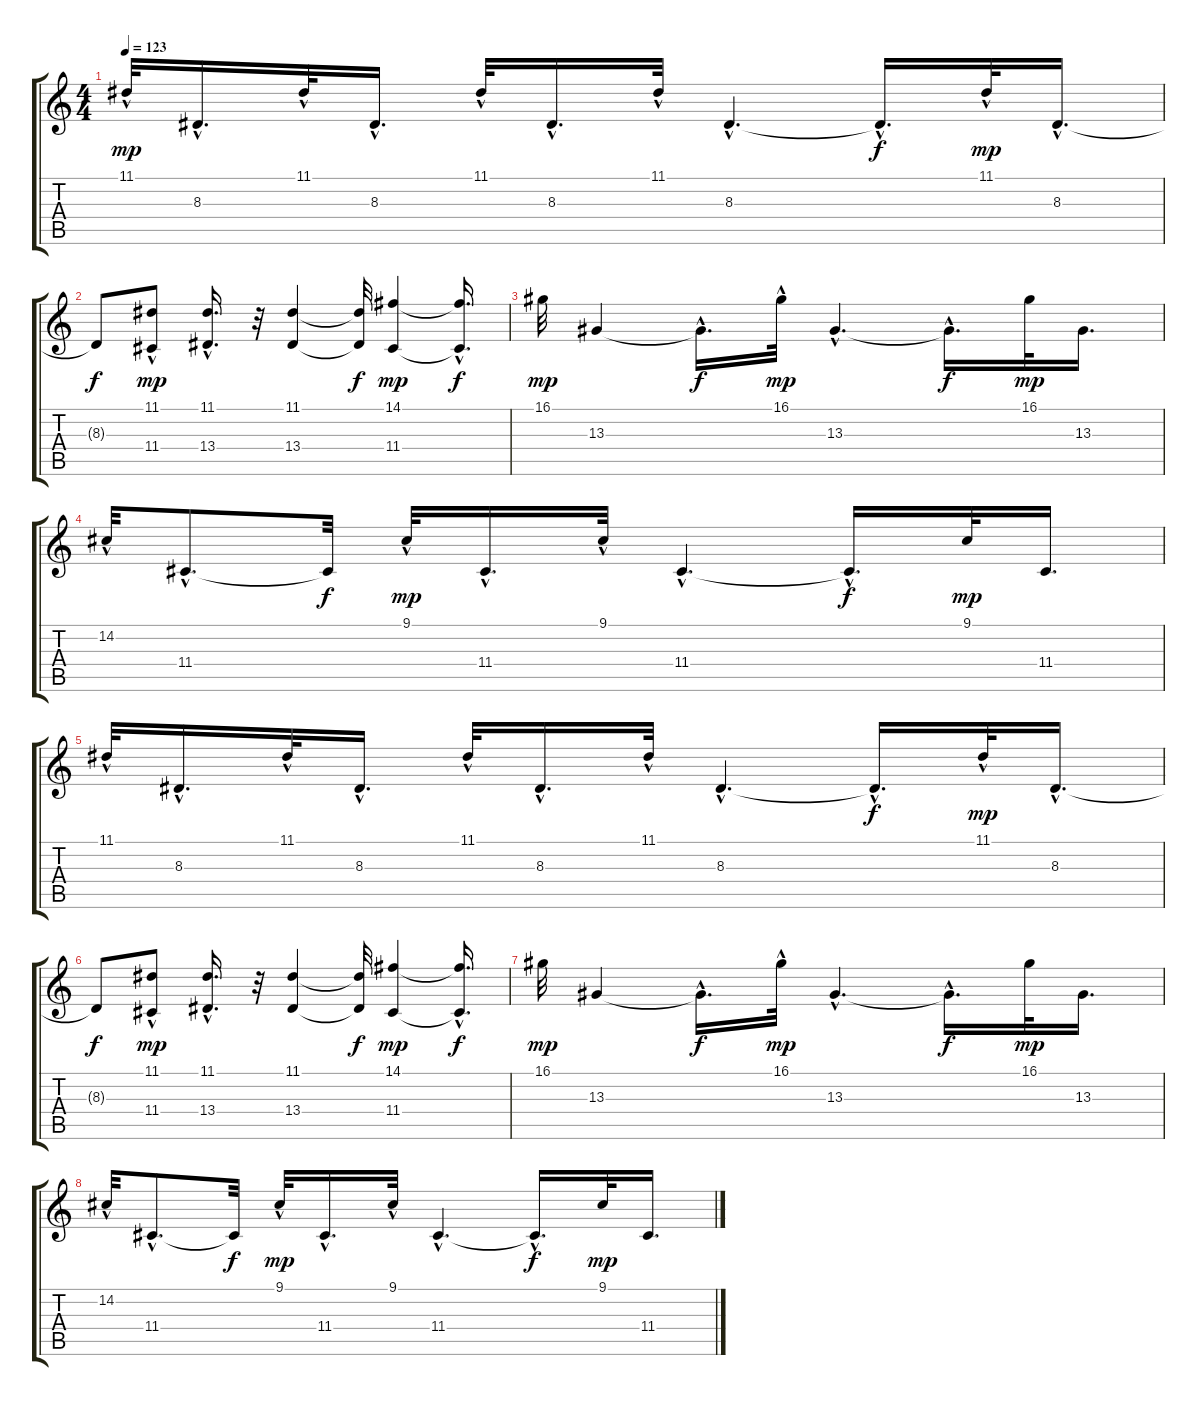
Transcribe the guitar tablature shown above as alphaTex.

\track "" {instrument synthvoice}
\staff {score tabs}
\tuning (E4 B3 G3 D3 A2 E2) {hide}
\ts (4 4)
\tempo 123
\clef g2
\ks c
11.1{hac}.32{dy mp} 8.3{hac}.16{d} 11.1{hac}.32 8.3{hac}.16{d} 11.1{hac}.32 8.3{hac}.16{d} 11.1{hac}.32 8.3{hac}.4{d} 8.3{hac t}.16{d dy f} 11.1{hac}.32{dy mp} 8.3{hac}.16{d} |
8.3{t}.8{dy f} (11.1{hac} 11.4).8{dy mp} (11.1{hac} 13.4{hac}).16{d} r.32 (11.1 13.4).4 (11.1{t} 13.4{t}).32{dy f} (14.1 11.4).4{dy mp} (14.1{hac t} 11.4{hac t}).16{d dy f} |
16.1.32{dy mp} 13.3.4 13.3{hac t}.16{d dy f} 16.1{hac}.32{dy mp} 13.3{hac}.4{d} 13.3{hac t}.16{d dy f} 16.1.32{dy mp} 13.3.16{d} |
14.2{hac}.32 11.4{hac}.8{d} 11.4{t}.32{dy f} 9.1{hac}.32{dy mp} 11.4{hac}.16{d} 9.1{hac}.32 11.4{hac}.4{d} 11.4{hac t}.16{d dy f} 9.1.32{dy mp} 11.4.16{d} |
11.1{hac}.32 8.3{hac}.16{d} 11.1{hac}.32 8.3{hac}.16{d} 11.1{hac}.32 8.3{hac}.16{d} 11.1{hac}.32 8.3{hac}.4{d} 8.3{hac t}.16{d dy f} 11.1{hac}.32{dy mp} 8.3{hac}.16{d} |
8.3{t}.8{dy f} (11.1{hac} 11.4).8{dy mp} (11.1{hac} 13.4{hac}).16{d} r.32 (11.1 13.4).4 (11.1{t} 13.4{t}).32{dy f} (14.1 11.4).4{dy mp} (14.1{hac t} 11.4{hac t}).16{d dy f} |
16.1.32{dy mp} 13.3.4 13.3{hac t}.16{d dy f} 16.1{hac}.32{dy mp} 13.3{hac}.4{d} 13.3{hac t}.16{d dy f} 16.1.32{dy mp} 13.3.16{d} |
14.2{hac}.32 11.4{hac}.8{d} 11.4{t}.32{dy f} 9.1{hac}.32{dy mp} 11.4{hac}.16{d} 9.1{hac}.32 11.4{hac}.4{d} 11.4{hac t}.16{d dy f} 9.1.32{dy mp} 11.4.16{d}
